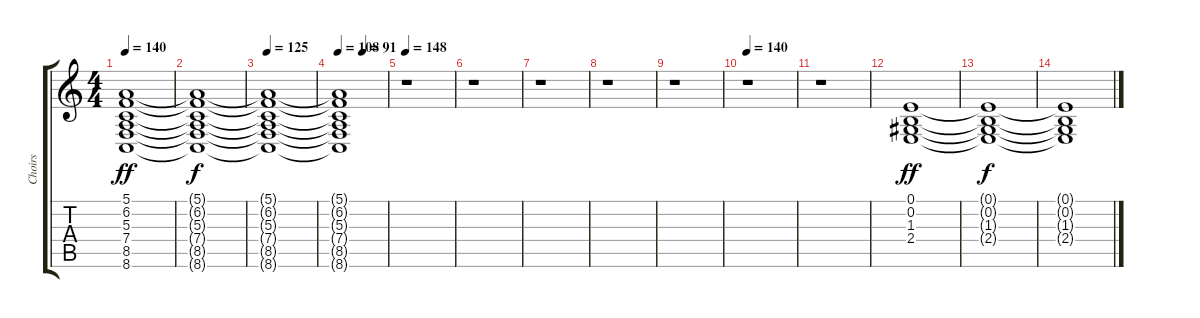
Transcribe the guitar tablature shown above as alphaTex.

\track ("Choirs" "Choirs") {instrument choiraahs}
\staff {score tabs}
\tuning (E4 B3 G3 D3 A2 E2) {hide}
\ts (4 4)
\tempo 140
\clef g2
\ks c
(5.1 6.2 5.3 7.4 8.5 8.6).1{dy ff} |
(5.1{t} 6.2{t} 5.3{t} 7.4{t} 8.5{t} 8.6{t}).1{dy f} |
\tempo 125
(5.1{t} 6.2{t} 5.3{t} 7.4{t} 8.5{t} 8.6{t}).1 |
\tempo 108
\tempo (91 0.5)
(5.1{t} 6.2{t} 5.3{t} 7.4{t} 8.5{t} 8.6{t}).1 |
\tempo 148
r.1 |
r.1 |
r.1 |
r.1 |
r.1 |
\tempo 140
r.1 |
r.1 |
(0.1 0.2 1.3 2.4).1{dy ff} |
(0.1{t} 0.2{t} 1.3{t} 2.4{t}).1{dy f} |
(0.1{t} 0.2{t} 1.3{t} 2.4{t}).1
